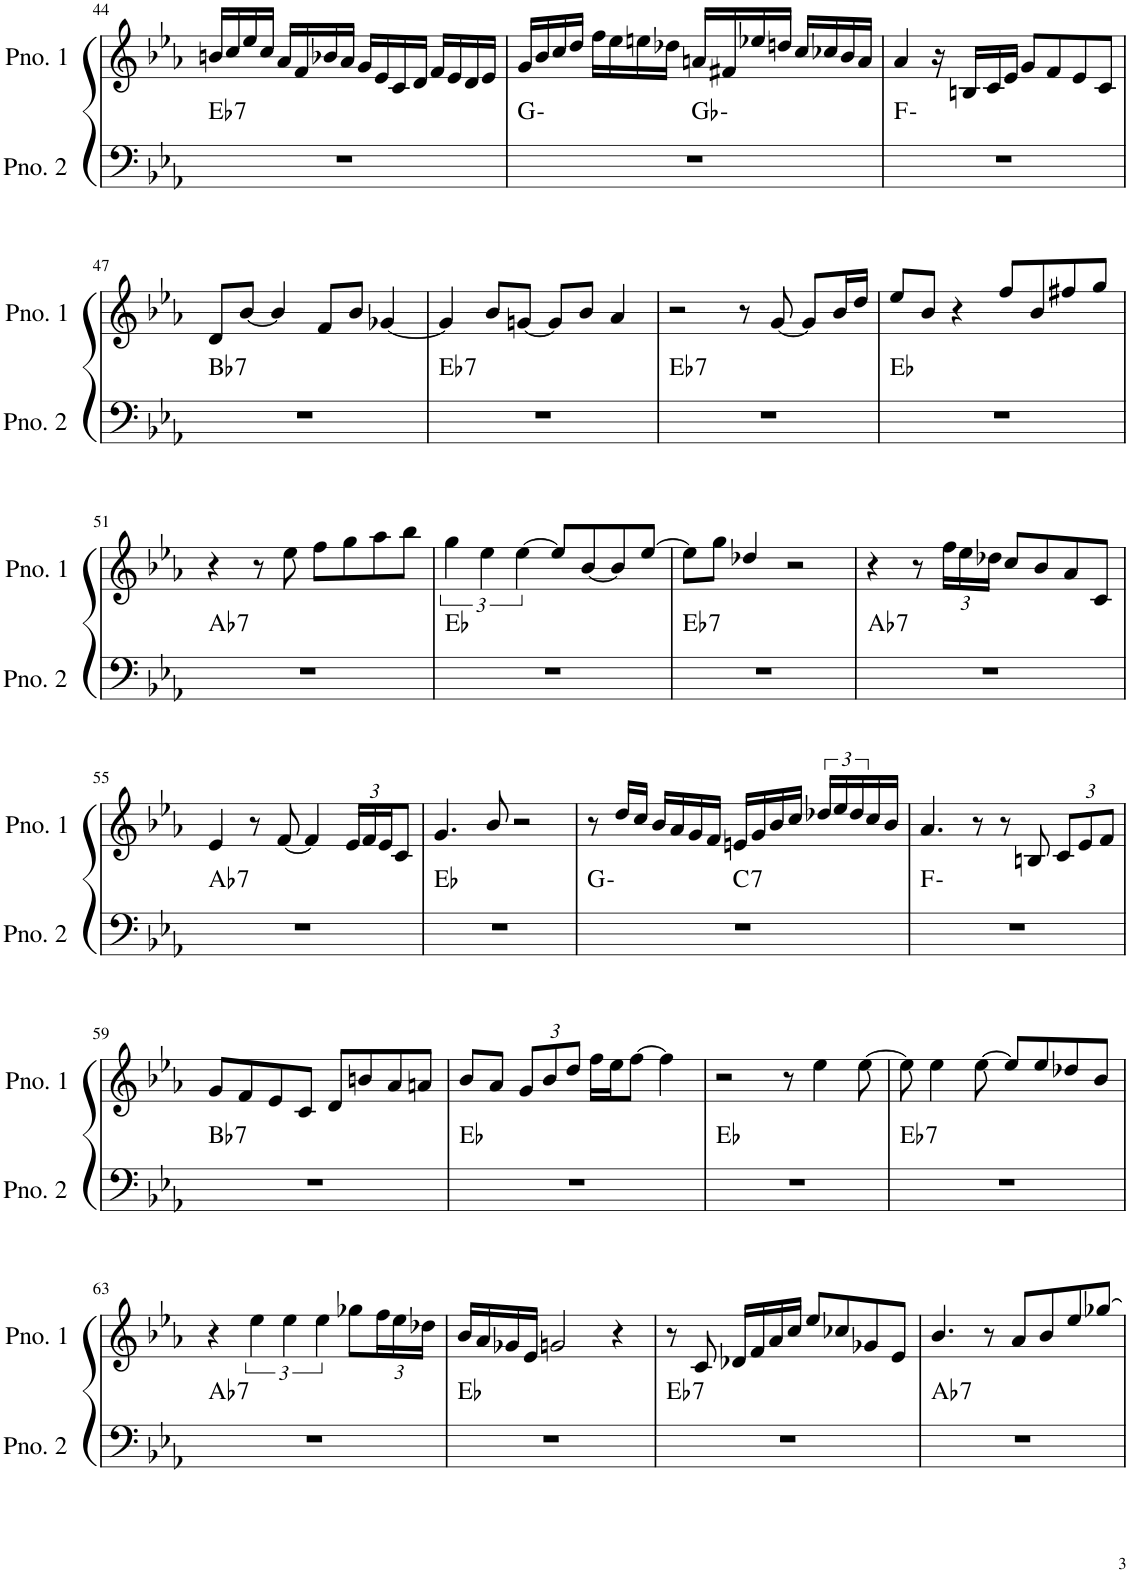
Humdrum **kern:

**kern	**harte	**kern
*part2	*part2	*part1
*staff2	*	*staff1
*I"ピアノ 2	*	*I"ピアノ 1
!!LO:PB:g=z
*clefF4	*	*clefG2
*k[b-e-a-]	*	*k[b-e-a-]
*M4/4	*	*M4/4
=44	=44	=44
!	!LO:H:kt=7	!
1r	Eb:7	16bn/LL
.	.	16cc/
.	.	16ee-/
.	.	16cc/JJ
.	.	16a-/LL
.	.	16f/
.	.	16b-X/
.	.	16a-/JJ
.	.	16g/LL
.	.	16e-/
.	.	16c/
.	.	16d/JJ
.	.	16f/LL
.	.	16e-/
.	.	16d/
.	.	16e-/JJ
=45	=45	=45
*^	*	*
1r	2ryy	G:min	16g/LL
.	.	.	16b-/
.	.	.	16cc/
.	.	.	16dd/JJ
.	.	.	16ff\LL
.	.	.	16ee-\
.	.	.	16een\
.	.	.	16dd-X\JJ
.	2ryy	Gb:min	16an/LL
.	.	.	16f#X/
.	.	.	16ee-X/
.	.	.	16ddn/JJ
.	.	.	16cc/LL
.	.	.	16cc-X/
.	.	.	16b-/
.	.	.	16a/JJ
*v	*v	*	*
=46	=46	=46
1r	F:min	4a-/
.	.	16r
.	.	16Bn/LL
.	.	16c/
.	.	16e-/JJ
.	.	8g/L
.	.	8f/
.	.	8e-/
.	.	8c/J
!!LO:LB:g=z
=47	=47	=47
!	!LO:H:kt=7	!
1r	Bb:7	8d/L
.	.	[8b-/J
.	.	4b-/]
.	.	8f/L
.	.	8b-/J
.	.	[4g-X/
=48	=48	=48
!	!LO:H:kt=7	!
1r	Eb:7	4g-/]
.	.	8b-/L
.	.	[8gn/J
.	.	8g/L]
.	.	8b-/J
.	.	4a-/
=49	=49	=49
!	!LO:H:kt=7	!
1r	Eb:7	2r
.	.	8r
.	.	[8g/
.	.	8g/L]
.	.	16b-/L
.	.	16dd/JJ
=50	=50	=50
1r	Eb:maj	8ee-/L
.	.	8b-/J
.	.	4r
.	.	8ff/L
.	.	8b-/
.	.	8ff#X/
.	.	8gg/J
!!LO:LB:g=z
=51	=51	=51
!	!LO:H:kt=7	!
1r	Ab:7	4r
.	.	8r
.	.	8ee-\
.	.	8ff\L
.	.	8gg\
.	.	8aa-\
.	.	8bb-\J
=52	=52	=52
1r	Eb:maj	6gg\
.	.	6ee-\
.	.	[6ee-\
.	.	8ee-/L]
.	.	[8b-/
.	.	8b-/]
.	.	[8ee-/J
=53	=53	=53
!	!LO:H:kt=7	!
1r	Eb:7	8ee-\L]
.	.	8gg\J
.	.	4dd-X/
.	.	2r
=54	=54	=54
!	!LO:H:kt=7	!
1r	Ab:7	4r
.	.	8r
*	*	*Xbrackettup
.	.	24ff\LL
.	.	24ee-\
.	.	24dd-X\JJ
.	.	8cc/L
.	.	8b-/
.	.	8a-/
.	.	8c/J
!!LO:LB:g=z
=55	=55	=55
!	!LO:H:kt=7	!
1r	Ab:7	4e-/
.	.	8r
.	.	[8f/
.	.	4f/]
.	.	24e-/LL
.	.	24f/
.	.	24e-/J
.	.	8c/J
=56	=56	=56
1r	Eb:maj	4.g/
.	.	8b-/
.	.	2r
=57	=57	=57
*^	*	*
1r	2ryy	G:min	8r
.	.	.	16dd/LL
.	.	.	16cc/JJ
.	.	.	16b-/LL
.	.	.	16a-/
.	.	.	16g/
.	.	.	16f/JJ
!	!	!LO:H:kt=7	!
.	2ryy	C:7	16en/LL
.	.	.	16g/
.	.	.	16b-/
.	.	.	16cc/JJ
*	*	*	*brackettup
.	.	.	24dd-X/LL
.	.	.	24ee-/
.	.	.	24dd-/
.	.	.	16cc/
.	.	.	16b-/JJ
*v	*v	*	*
=58	=58	=58
1r	F:min	4.a-/
.	.	8r
.	.	8r
.	.	8Bn/
*	*	*Xbrackettup
.	.	12c/L
.	.	12e-/
.	.	12f/J
!!LO:LB:g=z
=59	=59	=59
!	!LO:H:kt=7	!
1r	Bb:7	8g/L
.	.	8f/
.	.	8e-/
.	.	8c/J
.	.	8d/L
.	.	8bn/
.	.	8a-/
.	.	8an/J
=60	=60	=60
1r	Eb:maj	8b-/L
.	.	8a-/J
.	.	12g/L
.	.	12b-/
.	.	12dd/J
.	.	16ff\LL
.	.	16ee-\J
.	.	[8ff\J
.	.	4ff\]
=61	=61	=61
1r	Eb:maj	2r
.	.	8r
.	.	4ee-\
.	.	[8ee-\
=62	=62	=62
!	!LO:H:kt=7	!
1r	Eb:7	8ee-\]
.	.	4ee-\
.	.	[8ee-\
.	.	8ee-/L]
.	.	8ee-/
.	.	8dd-X/
.	.	8b-/J
!!LO:LB:g=z
=63	=63	=63
!	!LO:H:kt=7	!
1r	Ab:7	4r
*	*	*brackettup
.	.	6ee-\
.	.	6ee-\
.	.	6ee-\
.	.	8gg-X\L
*	*	*Xbrackettup
.	.	24ff\L
.	.	24ee-\
.	.	24dd-X\JJ
=64	=64	=64
1r	Eb:maj	16b-/LL
.	.	16a-/
.	.	16g-X/
.	.	16e-/JJ
.	.	2gn/
.	.	4r
=65	=65	=65
!	!LO:H:kt=7	!
1r	Eb:7	8r
.	.	8c/
.	.	16d-X/LL
.	.	16f/
.	.	16a-/
.	.	16cc/JJ
.	.	8ee-/L
.	.	8cc-X/
.	.	8g-X/
.	.	8e-/J
=66	=66	=66
!	!LO:H:kt=7	!
1r	Ab:7	4.b-/
.	.	8r
.	.	8a-/L
.	.	8b-/
.	.	8ee-/
.	.	[8gg-X/J
=	=	=
*-	*-	*-
